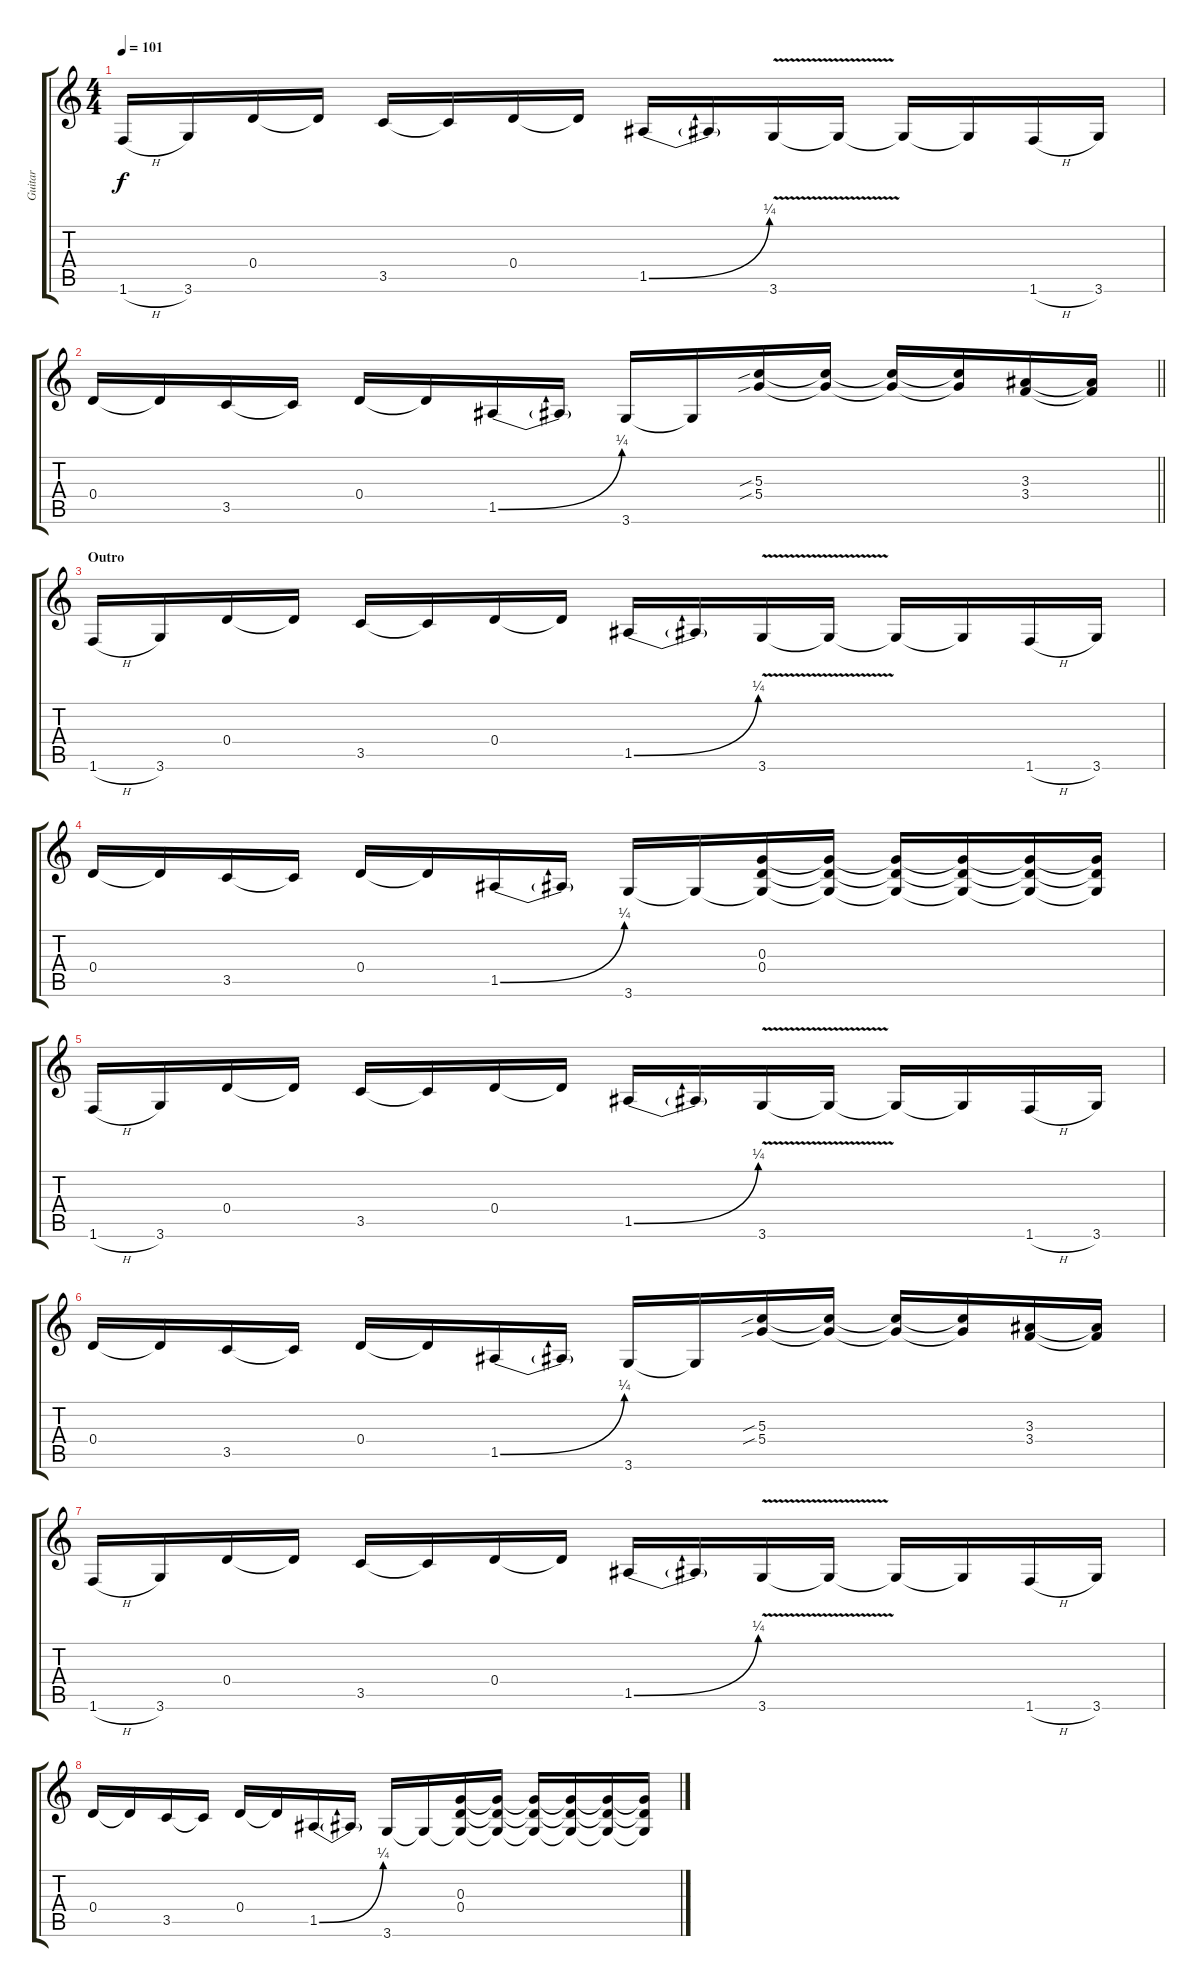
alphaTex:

\track ("Guitar" "Guitar") {instrument overdrivenguitar}
\staff {score tabs}
\tuning (E4 B3 G3 D3 A2 E2) {hide}
\ts (4 4)
\tempo 101
\clef g2
\ks c
1.6{h}.16{dy f} 3.6.16 0.4.16 0.4{t}.16 3.5.16 3.5{t}.16 0.4.16 0.4{t}.16 1.5{be (bend 0 0 60 1)}.16 1.5{t}.16 3.6{v}.16 3.6{t}.16 3.6{t}.16 3.6{t}.16 1.6{h}.16 3.6.16 |
\barLineRight lightlight
0.4.16 0.4{t}.16 3.5.16 3.5{t}.16 0.4.16 0.4{t}.16 1.5{be (bend 0 0 60 1)}.16 1.5{t}.16 3.6.16 3.6{t}.16 (5.3{sib} 5.4{sib}).16 (5.3{t} 5.4{t}).16 (5.3{t} 5.4{t}).16 (5.3{t} 5.4{t}).16 (3.3 3.4).16 (3.3{t} 3.4{t}).16 |
\section ("" "Outro")
1.6{h}.16 3.6.16 0.4.16 0.4{t}.16 3.5.16 3.5{t}.16 0.4.16 0.4{t}.16 1.5{be (bend 0 0 60 1)}.16 1.5{t}.16 3.6{v}.16 3.6{t}.16 3.6{t}.16 3.6{t}.16 1.6{h}.16 3.6.16 |
0.4.16 0.4{t}.16 3.5.16 3.5{t}.16 0.4.16 0.4{t}.16 1.5{be (bend 0 0 60 1)}.16 1.5{t}.16 3.6.16 3.6{t}.16 (0.3 0.4 3.6{t}).16 (0.3{t} 0.4{t} 3.6{t}).16 (0.3{t} 0.4{t} 3.6{t}).16 (0.3{t} 0.4{t} 3.6{t}).16 (0.3{t} 0.4{t} 3.6{t}).16 (0.3{t} 0.4{t} 3.6{t}).16 |
1.6{h}.16 3.6.16 0.4.16 0.4{t}.16 3.5.16 3.5{t}.16 0.4.16 0.4{t}.16 1.5{be (bend 0 0 60 1)}.16 1.5{t}.16 3.6{v}.16 3.6{t}.16 3.6{t}.16 3.6{t}.16 1.6{h}.16 3.6.16 |
0.4.16 0.4{t}.16 3.5.16 3.5{t}.16 0.4.16 0.4{t}.16 1.5{be (bend 0 0 60 1)}.16 1.5{t}.16 3.6.16 3.6{t}.16 (5.3{sib} 5.4{sib}).16 (5.3{t} 5.4{t}).16 (5.3{t} 5.4{t}).16 (5.3{t} 5.4{t}).16 (3.3 3.4).16 (3.3{t} 3.4{t}).16 |
1.6{h}.16 3.6.16 0.4.16 0.4{t}.16 3.5.16 3.5{t}.16 0.4.16 0.4{t}.16 1.5{be (bend 0 0 60 1)}.16 1.5{t}.16 3.6{v}.16 3.6{t}.16 3.6{t}.16 3.6{t}.16 1.6{h}.16 3.6.16 |
0.4.16 0.4{t}.16 3.5.16 3.5{t}.16 0.4.16 0.4{t}.16 1.5{be (bend 0 0 60 1)}.16 1.5{t}.16 3.6.16 3.6{t}.16 (0.3 0.4 3.6{t}).16 (0.3{t} 0.4{t} 3.6{t}).16 (0.3{t} 0.4{t} 3.6{t}).16 (0.3{t} 0.4{t} 3.6{t}).16 (0.3{t} 0.4{t} 3.6{t}).16 (0.3{t} 0.4{t} 3.6{t}).16
